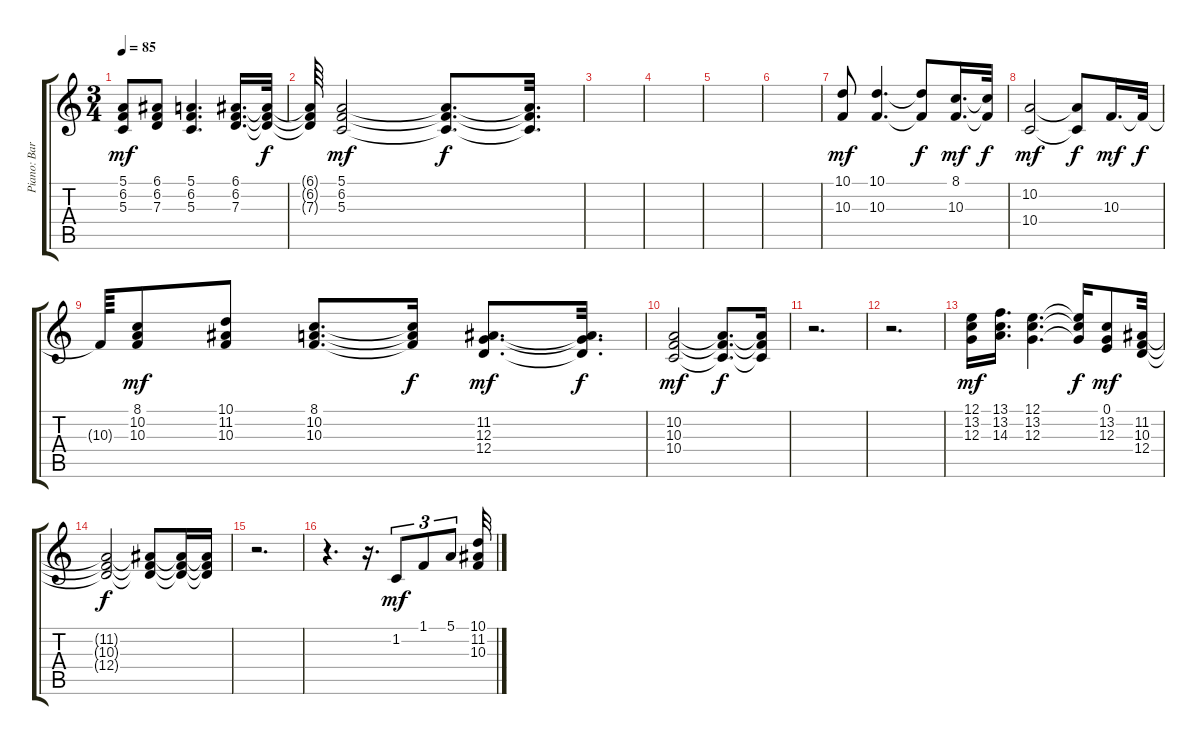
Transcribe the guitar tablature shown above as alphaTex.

\track ("Piano: Barry Beckett" "Piano: Bar") {instrument brightacousticpiano}
\staff {score tabs}
\tuning (E4 B3 G3 D3 A2 E2) {hide}
\ts (3 4)
\tempo 85
\clef g2
\ks c
(5.1 6.2 5.3).8{dy mf} (6.1 6.2 7.3).8 (5.1 6.2 5.3).4{d} (6.1 6.2 7.3).16{d} (6.1{t} 6.2{t} 7.3{t}).32{dy f} |
(6.1{t} 6.2{t} 7.3{t}).64 (5.1 6.2 5.3).2{dy mf} (5.1{t} 6.2{t} 5.3{t}).8{d dy f} (5.1{t} 6.2{t} 5.3{t}).32{d} |
|
|
|
|
(10.1 10.3).8{dy mf} (10.1 10.3).4{d} (10.1{t} 10.3{t}).8{dy f} (8.1 10.3).16{d dy mf} (8.1{t} 10.3{t}).32{dy f} |
(10.2 10.4).2{dy mf} (10.2{t} 10.4{t}).8{dy f} 10.3.16{d dy mf} 10.3{t}.32{dy f} |
10.3{t}.64 (8.1 10.2 10.3).8{dy mf} (10.1 11.2 10.3).8 (8.1 10.2 10.3).8{d} (8.1{t} 10.2{t} 10.3{t}).16{dy f} (11.2 12.3 12.4).8{d dy mf} (11.2{t} 12.3{t} 12.4{t}).32{d dy f} |
(10.2 10.3 10.4).2{dy mf} (10.2{t} 10.3{t} 10.4{t}).8{d dy f} (10.2{t} 10.3{t} 10.4{t}).16 |
r.2{d} |
r.2{d} |
(12.1 13.2 12.3).16{dy mf} (13.1 13.2 14.3).16{d} (12.1 13.2 12.3).4{d} (12.1{t} 13.2{t} 12.3{t}).16{dy f} (0.1 13.2 12.3).8{dy mf} (11.2 10.3 12.4).32 |
(11.2{t} 10.3{t} 12.4{t}).2{dy f} (11.2{t} 10.3{t} 12.4{t}).8 (11.2{t} 10.3{t} 12.4{t}).16 (11.2{t} 10.3{t} 12.4{t}).16 |
r.2{d} |
r.4{d} r.16{d} 1.2.8{tu (3 2) dy mf} 1.1.8{tu (3 2)} 5.1.8{tu (3 2)} (10.1 11.2 10.3).32
